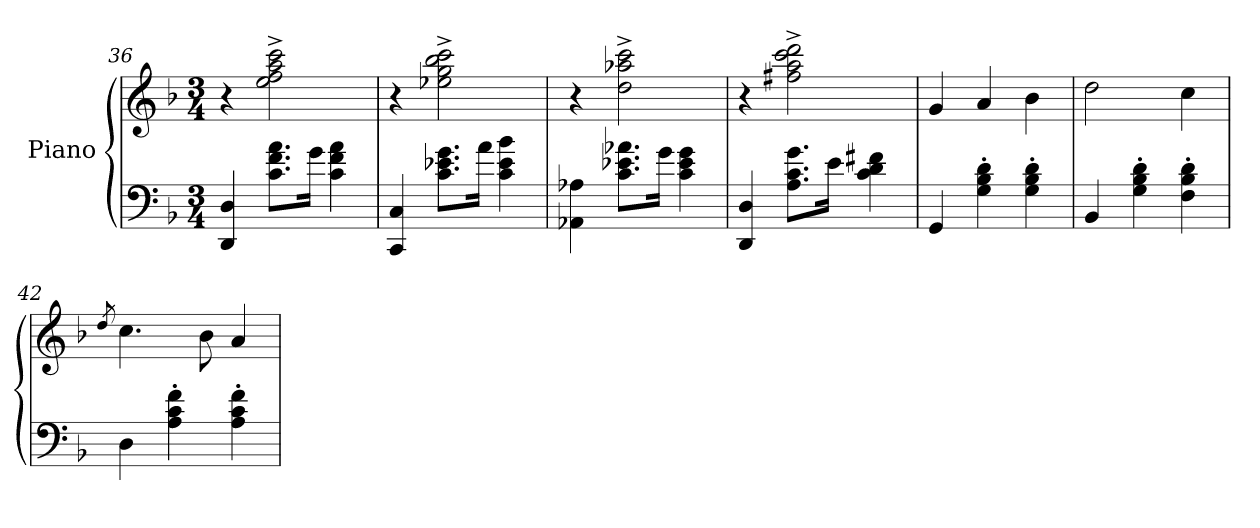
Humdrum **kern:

**kern	**kern
*part1	*part1
*staff2	*staff1
*I"Piano	*
*clefF4	*clefG2
*k[b-]	*k[b-]
*M3/4	*M3/4
=36	=36
4DD/ 4D/	4r
8.c\ 8.f\ 8.a\L	2ee\^ 2ff\^ 2aa\^ 2ccc\^
16g\Jk	.
4c\ 4f\ 4a\	.
!!LO:LB:g=z
=37	=37
4CC/ 4C/	4r
8.c\ 8.e-X\ 8.g\L	2ee-X\^ 2gg\^ 2bb-\^ 2ccc\^
16a\Jk	.
4c\ 4e-\ 4b-\	.
=38	=38
4AA-X\ 4A-X\	4r
8.c\ 8.e-X\ 8.a-X\L	2dd\^ 2aa-X\^ 2ccc\^
16g\Jk	.
4c\ 4e-\ 4g\	.
=39	=39
4DD/ 4D/	4r
8.A\ 8.c\ 8.g\L	2ff#X\^ 2aa\^ 2ccc\^ 2ddd\^
16e\Jk	.
4c\ 4d\ 4f#X\	.
=40	=40
4GG/	4g/
4G\' 4B-\' 4d\'	4a/
4G\' 4B-\' 4d\'	4b-\
=41	=41
4BB-/	2dd\
4G\' 4B-\' 4d\'	.
4F\' 4B-\' 4d\'	4cc\
=42	=42
.	8qdd/
4D\	4.cc\
4A\' 4c\' 4f\'	.
.	8b-\
4A\' 4c\' 4f\'	4a/
=	=
*-	*-
